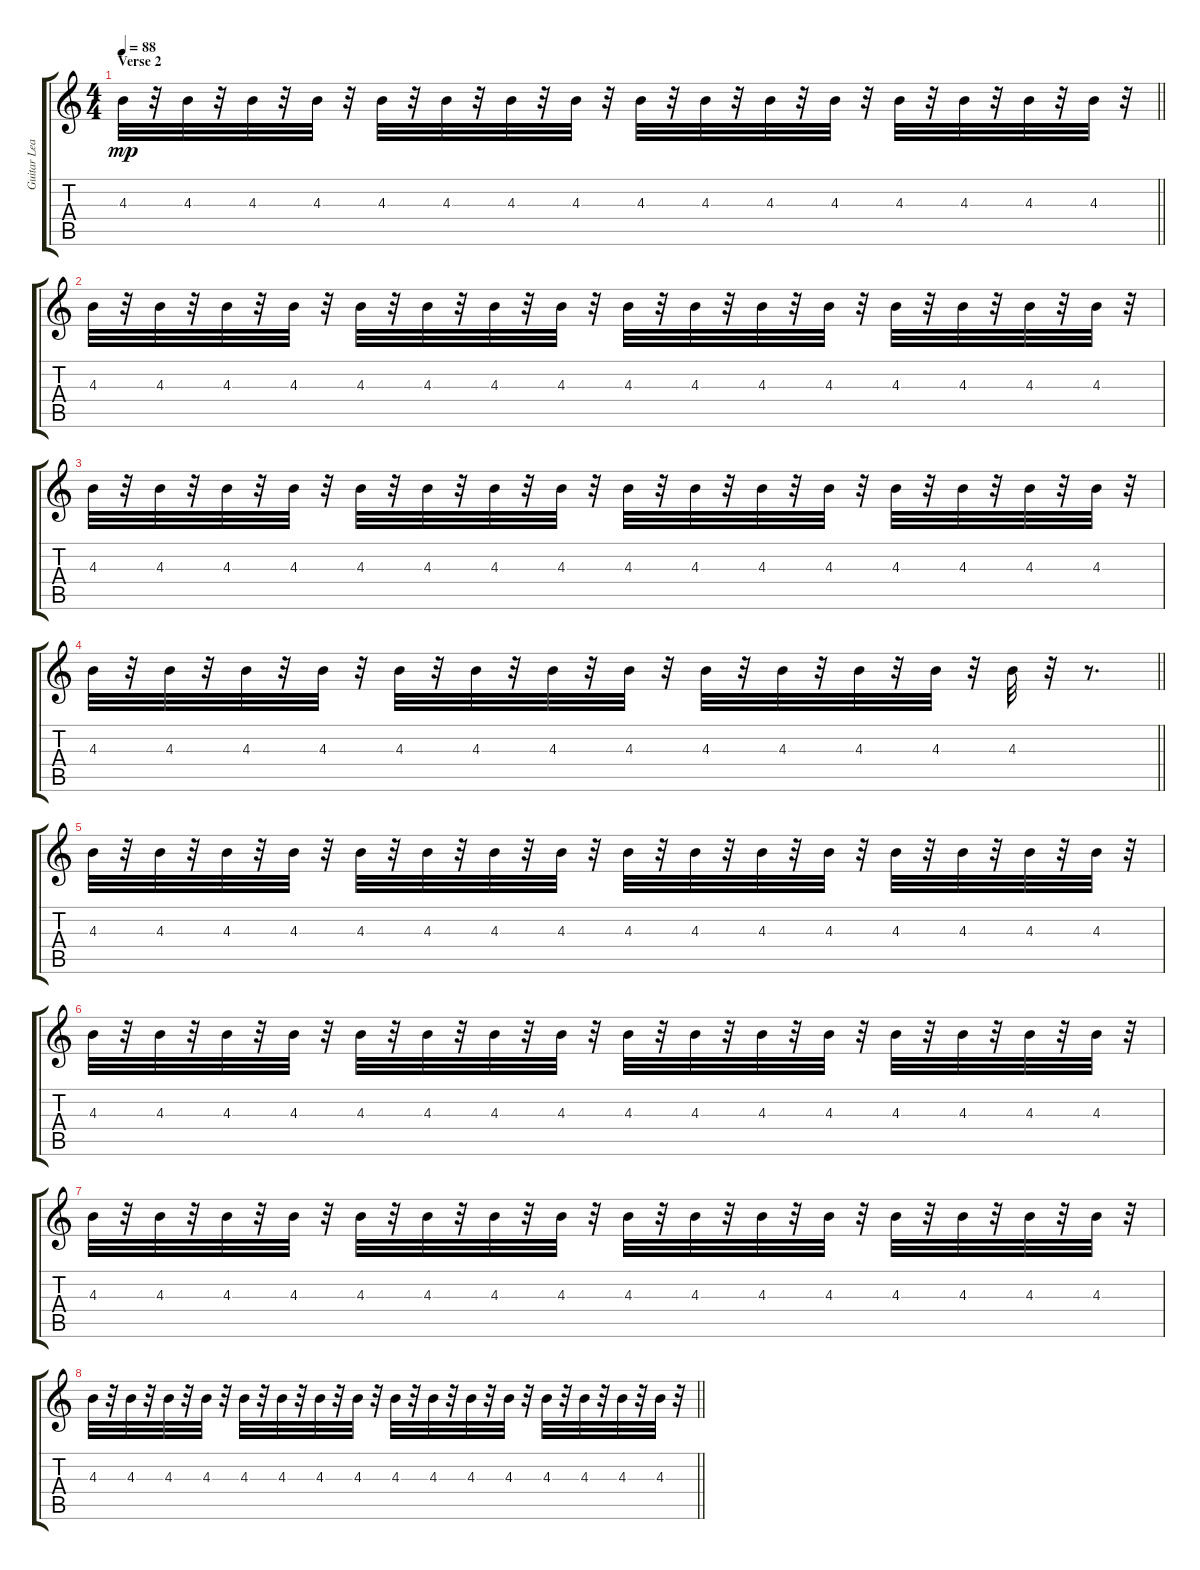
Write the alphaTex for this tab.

\track ("Guitar Lead" "Guitar Lea") {instrument distortionguitar}
\staff {score tabs}
\tuning (E4 B3 G3 D3 A2 E2) {hide}
\ts (4 4)
\section ("" "Verse 2")
\tempo 88
\clef g2
\barLineRight lightlight
\ks c
4.3.32{dy mp volume 11 balance 5 instrument overdrivenguitar} r.32 4.3.32 r.32 4.3.32 r.32 4.3.32 r.32 4.3.32 r.32 4.3.32 r.32 4.3.32 r.32 4.3.32 r.32 4.3.32 r.32 4.3.32 r.32 4.3.32 r.32 4.3.32 r.32 4.3.32 r.32 4.3.32 r.32 4.3.32 r.32 4.3.32 r.32 |
4.3.32 r.32 4.3.32 r.32 4.3.32 r.32 4.3.32 r.32 4.3.32 r.32 4.3.32 r.32 4.3.32 r.32 4.3.32 r.32 4.3.32 r.32 4.3.32 r.32 4.3.32 r.32 4.3.32 r.32 4.3.32 r.32 4.3.32 r.32 4.3.32 r.32 4.3.32 r.32 |
4.3.32 r.32 4.3.32 r.32 4.3.32 r.32 4.3.32 r.32 4.3.32 r.32 4.3.32 r.32 4.3.32 r.32 4.3.32 r.32 4.3.32 r.32 4.3.32 r.32 4.3.32 r.32 4.3.32 r.32 4.3.32 r.32 4.3.32 r.32 4.3.32 r.32 4.3.32 r.32 |
\barLineRight lightlight
4.3.32 r.32 4.3.32 r.32 4.3.32 r.32 4.3.32 r.32 4.3.32 r.32 4.3.32 r.32 4.3.32 r.32 4.3.32 r.32 4.3.32 r.32 4.3.32 r.32 4.3.32 r.32 4.3.32 r.32 4.3.32 r.32 r.8{d} |
4.3.32 r.32 4.3.32 r.32 4.3.32 r.32 4.3.32 r.32 4.3.32 r.32 4.3.32 r.32 4.3.32 r.32 4.3.32 r.32 4.3.32 r.32 4.3.32 r.32 4.3.32 r.32 4.3.32 r.32 4.3.32 r.32 4.3.32 r.32 4.3.32 r.32 4.3.32 r.32 |
4.3.32 r.32 4.3.32 r.32 4.3.32 r.32 4.3.32 r.32 4.3.32 r.32 4.3.32 r.32 4.3.32 r.32 4.3.32 r.32 4.3.32 r.32 4.3.32 r.32 4.3.32 r.32 4.3.32 r.32 4.3.32 r.32 4.3.32 r.32 4.3.32 r.32 4.3.32 r.32 |
4.3.32 r.32 4.3.32 r.32 4.3.32 r.32 4.3.32 r.32 4.3.32 r.32 4.3.32 r.32 4.3.32 r.32 4.3.32 r.32 4.3.32 r.32 4.3.32 r.32 4.3.32 r.32 4.3.32 r.32 4.3.32 r.32 4.3.32 r.32 4.3.32 r.32 4.3.32 r.32 |
\barLineRight lightlight
4.3.32 r.32 4.3.32 r.32 4.3.32 r.32 4.3.32 r.32 4.3.32 r.32 4.3.32 r.32 4.3.32 r.32 4.3.32 r.32 4.3.32 r.32 4.3.32 r.32 4.3.32 r.32 4.3.32 r.32 4.3.32 r.32 4.3.32 r.32 4.3.32 r.32 4.3.32 r.32
